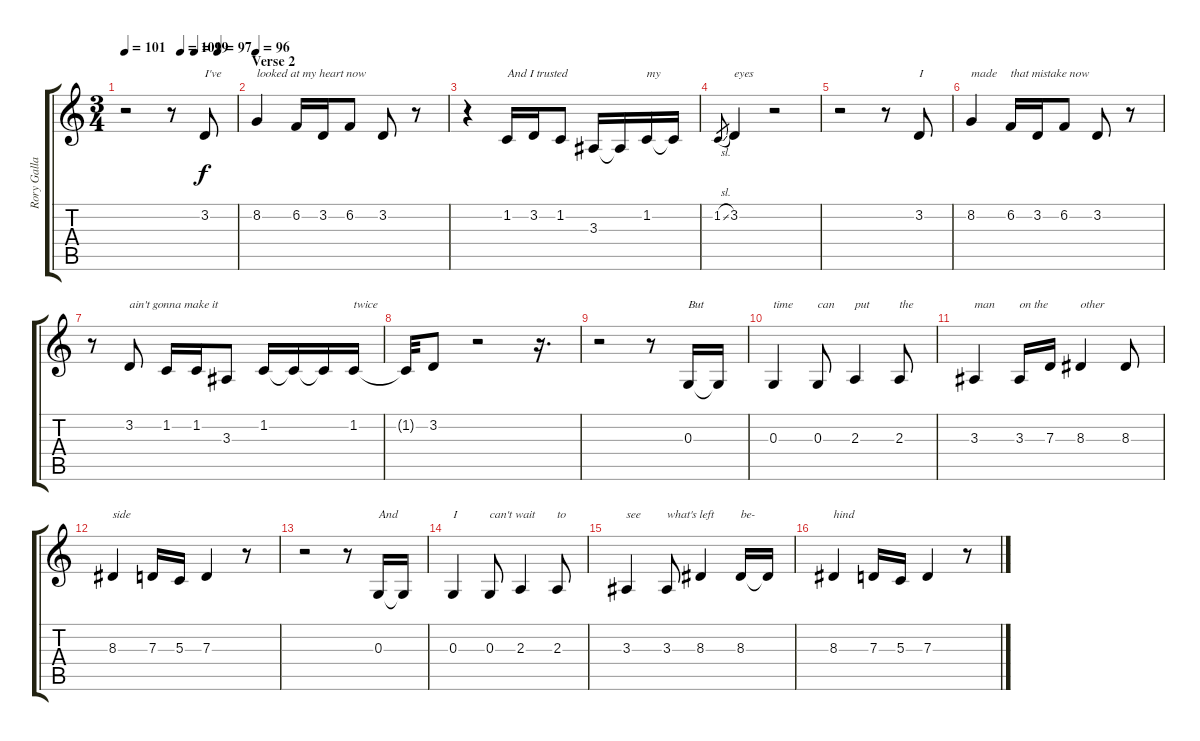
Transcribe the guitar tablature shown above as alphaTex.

\track ("Rory Gallagher Vocals" "Rory Galla") {instrument cello}
\staff {score tabs}
\tuning (E4 B3 G3 D3 A2 E2) {hide}
\ts (3 4)
\tempo 101
\tempo (101 0.5)
\tempo (99 0.625)
\tempo (97 0.8333333333333334)
\clef g2
\ks c
r.2{dy f} r.8 3.2.8{txt "I've"} |
\section ("" "Verse 2")
\tempo 96
8.2.4{txt "looked at my heart now"} 6.2.16 3.2.16 6.2.8 3.2.8 r.8 |
r.4 1.2.16{txt "And I trusted"} 3.2.16 1.2.8 3.3.16 3.3{t}.16 1.2.16{txt "my"} 1.2{t}.16 |
1.2{sl}.8{gr} 3.2.4{txt "eyes"} r.2 |
r.2 r.8 3.2.8{txt "I"} |
8.2.4{txt "made"} 6.2.16{txt "that mistake now"} 3.2.16 6.2.8 3.2.8 r.8 |
r.8 3.2.8{txt "ain't gonna make it"} 1.2.16 1.2.16 3.3.8 1.2.16 1.2{t}.16 1.2{t}.16 1.2.16{txt "twice"} |
1.2{t}.32 3.2.8 r.2 r.16{d} |
r.2 r.8 0.3.16{txt "But"} 0.3{t}.16 |
0.3.4{txt "time"} 0.3.8{txt "can"} 2.3.4{txt "put"} 2.3.8{txt "the"} |
3.3.4{txt "man"} 3.3.16{txt "on the"} 7.3.16 8.3.4{txt "other"} 8.3.8 |
8.3.4{txt "side"} 7.3.16 5.3.16 7.3.4 r.8 |
r.2 r.8 0.3.16{txt "And"} 0.3{t}.16 |
0.3.4{txt "I"} 0.3.8{txt "can't wait"} 2.3.4 2.3.8{txt "to"} |
3.3.4{txt "see"} 3.3.8{txt "what's left"} 8.3.4 8.3.16{txt "be-"} 8.3{t}.16 |
8.3.4{txt "hind"} 7.3.16 5.3.16 7.3.4 r.8
